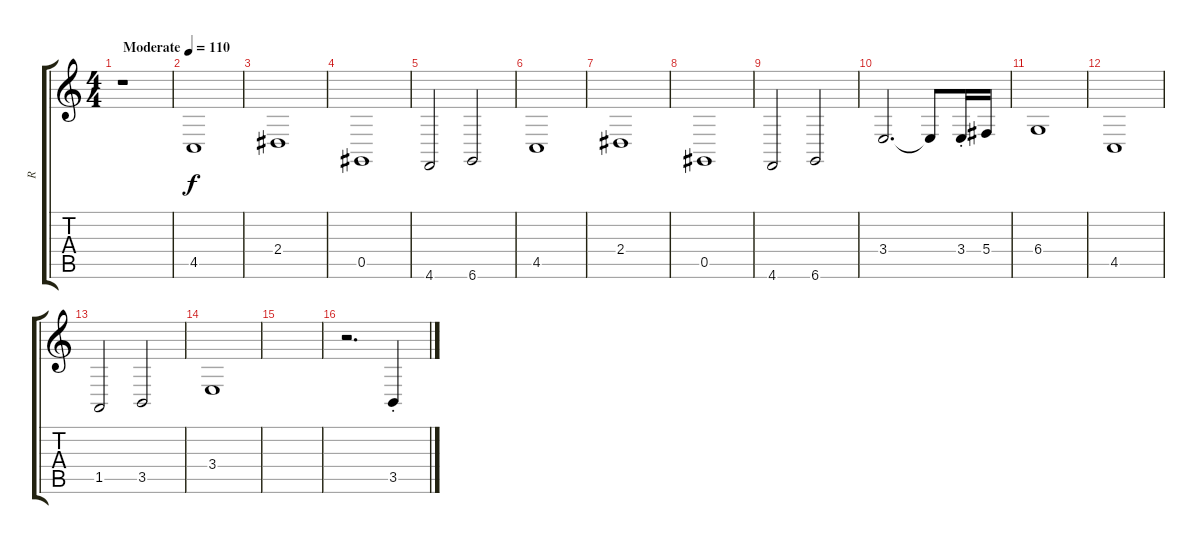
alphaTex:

\track ("R" "R") {instrument cello}
\staff {score tabs}
\tuning (Eb4 Bb3 Gb3 Db3 Ab2 Db2) {hide}
\ts (4 4)
\tempo (110 "Moderate")
\clef g2
\ks c
r.1{dy f instrument cello} |
4.5.1 |
2.4.1 |
0.5.1 |
4.6.2 6.6.2 |
4.5.1 |
2.4.1 |
0.5.1 |
4.6.2 6.6.2 |
3.4.2{d} 3.4{t}.8 3.4{st}.16 5.4.16 |
6.4.1 |
4.5.1 |
1.5.2 3.5.2 |
3.4.1 |
|
r.2{d} 3.5{st}.4
